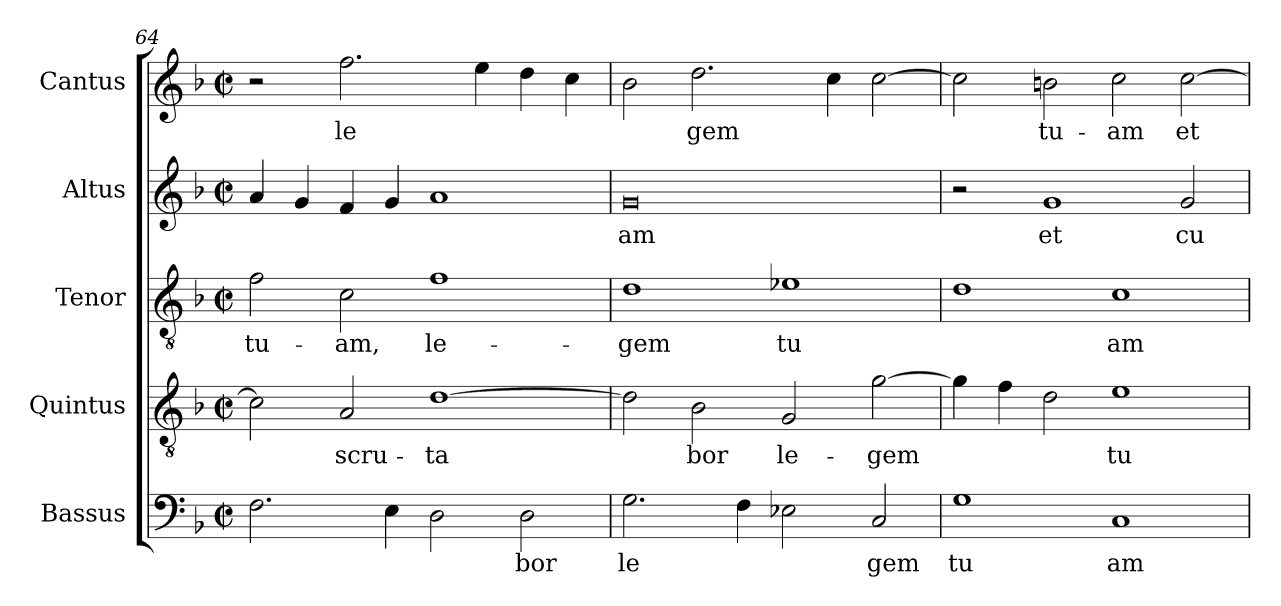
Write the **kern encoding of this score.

**kern	**text	**kern	**text	**kern	**text	**kern	**text	**kern	**text
*part5	*part5	*part4	*part4	*part3	*part3	*part2	*part2	*part1	*part1
*staff5	*staff5	*staff4	*staff4	*staff3	*staff3	*staff2	*staff2	*staff1	*staff1
*I"Bassus	*	*I"Quintus	*	*I"Tenor	*	*I"Altus	*	*I"Cantus	*
!!LO:PB:g=z
*clefF4	*	*clefGv2	*	*clefGv2	*	*clefG2	*	*clefG2	*
*k[b-]	*	*k[b-]	*	*k[b-]	*	*k[b-]	*	*k[b-]	*
*F:	*	*F:	*	*F:	*	*F:	*	*F:	*
*M2/2	*	*M2/2	*	*M2/2	*	*M2/2	*	*M2/2	*
*met(c|)	*	*met(c|)	*	*met(c|)	*	*met(c|)	*	*met(c|)	*
=64	=64	=64	=64	=64	=64	=64	=64	=64	=64
!	!LO:LY:b:cj	!	!LO:LY:b:cj	!	!LO:LY:b:cj	!	!LO:LY:b:cj	!	!
2.F\	.	2c\]	.	2f\	tu-	4a/	.	2r	.
!	!	!	!	!	!	!	!LO:LY:b:cj	!	!
.	.	.	.	.	.	4g/	.	.	.
!	!	!	!LO:LY:b:cj	!	!LO:LY:b:cj	!	!LO:LY:b:cj	!	!LO:LY:b:cj
.	.	2A/	scru-	2c\	-am,	4f/	.	2.ff\	le-
!	!LO:LY:b:cj	!	!	!	!	!	!LO:LY:b:cj	!	!
4E\	.	.	.	.	.	4g/	.	.	.
!	!LO:LY:b:cj	!	!LO:LY:b:cj	!	!LO:LY:b:cj	!	!LO:LY:b:cj	!	!
2D\	.	[>1d	-ta-	1f	le-	1a	.	.	.
!	!	!	!	!	!	!	!	!	!LO:LY:b:cj
.	.	.	.	.	.	.	.	4ee\	--
!	!LO:LY:b:cj	!	!	!	!	!	!	!	!LO:LY:b:cj
2D\	bor	.	.	.	.	.	.	4dd\	--
!	!	!	!	!	!	!	!	!	!LO:LY:b:cj
.	.	.	.	.	.	.	.	4cc\	--
=65	=65	=65	=65	=65	=65	=65	=65	=65	=65
!	!LO:LY:b:cj	!	!LO:LY:b:cj	!	!LO:LY:b:cj	!	!LO:LY:b:cj	!	!LO:LY:b:cj
2.G\	le	2d\]	--	1d	-gem	0g	am	2b-\	--
!	!	!	!LO:LY:b:cj	!	!	!	!	!	!LO:LY:b:cj
.	.	2B-\	-bor	.	.	.	.	2.dd\	-gem
!	!LO:LY:b:cj	!	!	!	!	!	!	!	!
4F\	.	.	.	.	.	.	.	.	.
!	!LO:LY:b:cj	!	!LO:LY:b:cj	!	!LO:LY:b:cj	!	!	!	!
2E-X\	.	2G/	le-	1e-X	tu-	.	.	.	.
!	!	!	!	!	!	!	!	!	!LO:LY:b:cj
.	.	.	.	.	.	.	.	4cc\	.
!	!LO:LY:b:cj	!	!LO:LY:b:cj	!	!	!	!	!	!LO:LY:b:cj
2C/	gem	[>2g\	-gem	.	.	.	.	[>2cc\	.
=66	=66	=66	=66	=66	=66	=66	=66	=66	=66
!	!LO:LY:b:cj	!	!LO:LY:b:cj	!	!LO:LY:b:cj	!	!	!	!LO:LY:b:cj
1G	tu	4g\]	.	1d	--	2r	.	2cc\]	.
!	!	!	!LO:LY:b:cj	!	!	!	!	!	!
.	.	4f\	.	.	.	.	.	.	.
!	!	!	!LO:LY:b:cj	!	!	!	!LO:LY:b:cj	!	!LO:LY:b:cj
.	.	2d\	.	.	.	1g	et	2b\	tu-
!	!LO:LY:b:cj	!	!LO:LY:b:cj	!	!LO:LY:b:cj	!	!	!	!LO:LY:b:cj
1C	am	1e	tu-	1c	-am	.	.	2cc\	-am
!	!	!	!	!	!	!	!LO:LY:b:cj	!	!LO:LY:b:cj
.	.	.	.	.	.	2g/	cu-	[>2cc\	et
=	=	=	=	=	=	=	=	=	=
*-	*-	*-	*-	*-	*-	*-	*-	*-	*-
